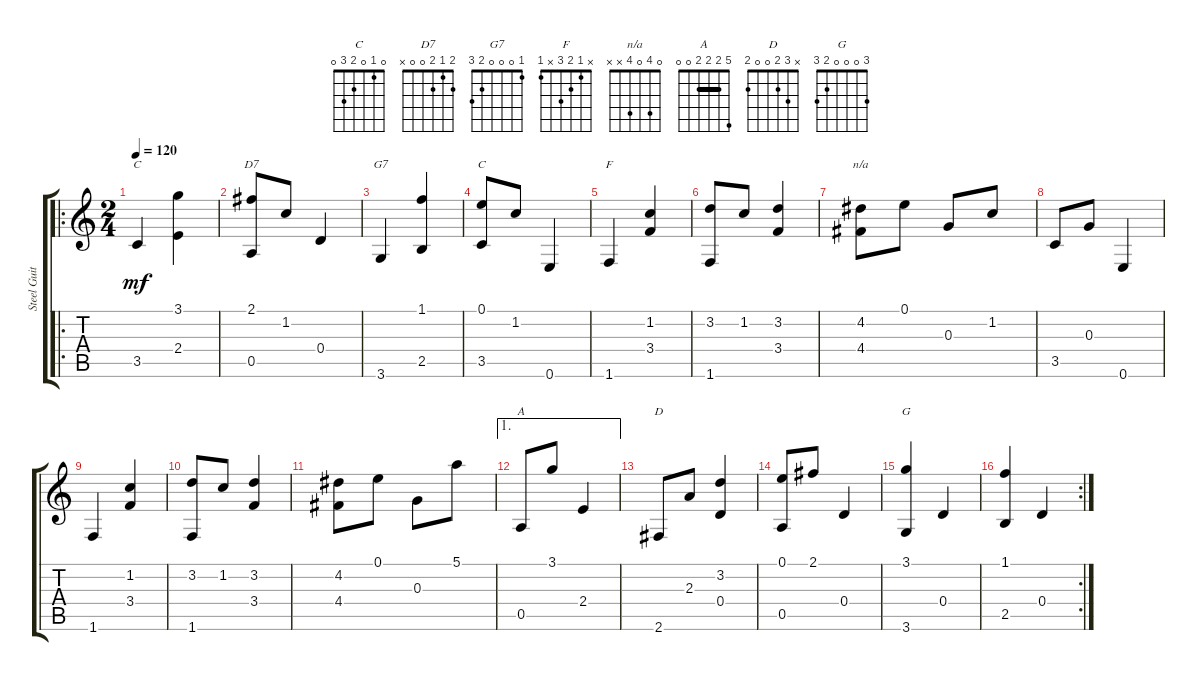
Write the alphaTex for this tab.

\track ("Steel Guitar" "Steel Guit") {instrument acousticguitarsteel}
\staff {score tabs}
\tuning (E4 B3 G3 D3 A2 E2) {hide}
\chord ("C" 3 1 0 2 3 x)
\chord ("D7" 2 1 2 0 0 x)
\chord ("G7" 1 0 0 0 2 3)
\chord ("C" 0 1 0 2 3 0)
\chord ("F" x 1 2 3 x 1)
\chord ("n/a" 0 4 0 4 x x)
\chord ("A" 5 2 2 2 0 0) {barre 2}
\chord ("D" x 3 2 0 0 2)
\chord ("G" 3 0 0 0 2 3)
\ro
\ts (2 4)
\tempo 120
\clef g2
\ks c
3.5.4{ch "C" dy mf instrument acousticguitarsteel} (3.1 2.4).4 |
(2.1 0.5).8{ch "D7"} 1.2.8 0.4.4 |
3.6.4{ch "G7"} (1.1 2.5).4 |
(0.1 3.5).8{ch "C"} 1.2.8 0.6.4 |
1.6.4{ch "F"} (1.2 3.4).4 |
(3.2 1.6).8 1.2.8 (3.2 3.4).4 |
(4.2 4.4).8{ch "n/a"} 0.1.8 0.3.8 1.2.8 |
3.5.8 0.3.8 0.6.4 |
1.6.4 (1.2 3.4).4 |
(3.2 1.6).8 1.2.8 (3.2 3.4).4 |
(4.2 4.4).8 0.1.8 0.3.8 5.1.8 |
\ae 1
0.5.8{ch "A"} 3.1.8 2.4.4 |
2.6.8{ch "D"} 2.3.8 (3.2 0.4).4 |
(0.1 0.5).8 2.1.8 0.4.4 |
(3.1 3.6).4{ch "G"} 0.4.4 |
\rc 2
(1.1 2.5).4 0.4.4
